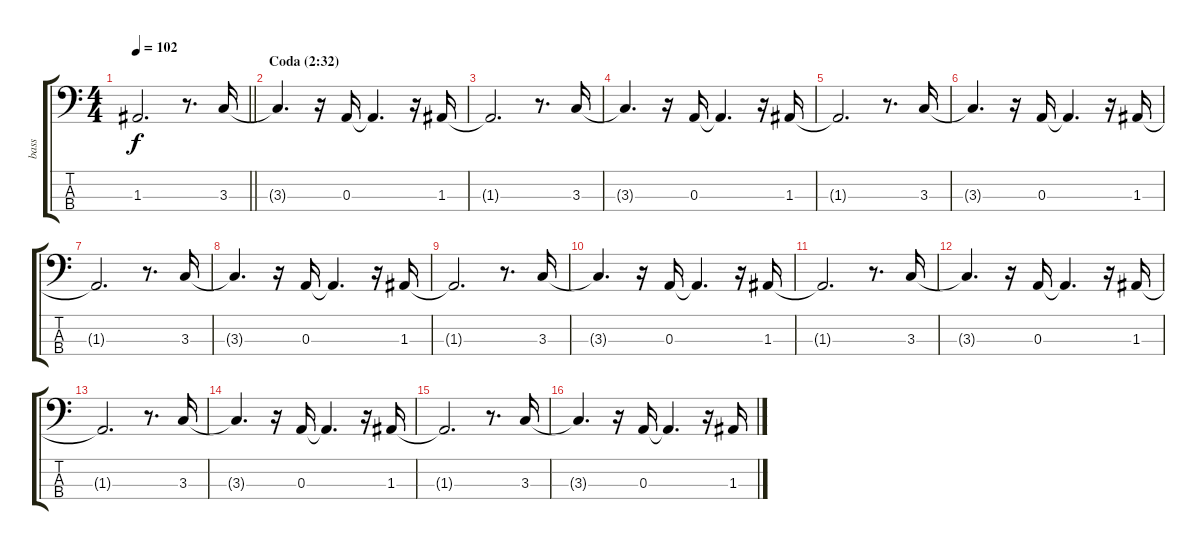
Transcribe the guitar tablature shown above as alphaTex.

\track ("bass" "bass") {instrument electricbassfinger}
\staff {score tabs}
\tuning (G2 D2 A1 E1) {hide}
\ts (4 4)
\tempo 102
\clef f4
\barLineRight lightlight
\ks c
1.3{t}.2{d dy f} r.8{d} 3.3.16 |
\section ("" "Coda (2:32)")
3.3{t}.4{d} r.16 0.3.16 0.3{t}.4{d} r.16 1.3.16 |
1.3{t}.2{d} r.8{d} 3.3.16 |
3.3{t}.4{d} r.16 0.3.16 0.3{t}.4{d} r.16 1.3.16 |
1.3{t}.2{d} r.8{d} 3.3.16 |
3.3{t}.4{d} r.16 0.3.16 0.3{t}.4{d} r.16 1.3.16 |
1.3{t}.2{d} r.8{d} 3.3.16 |
3.3{t}.4{d} r.16 0.3.16 0.3{t}.4{d} r.16 1.3.16 |
1.3{t}.2{d} r.8{d} 3.3.16 |
3.3{t}.4{d} r.16 0.3.16 0.3{t}.4{d} r.16 1.3.16 |
1.3{t}.2{d} r.8{d} 3.3.16 |
3.3{t}.4{d} r.16 0.3.16 0.3{t}.4{d} r.16 1.3.16 |
1.3{t}.2{d} r.8{d} 3.3.16 |
3.3{t}.4{d} r.16 0.3.16 0.3{t}.4{d} r.16 1.3.16 |
1.3{t}.2{d} r.8{d} 3.3.16 |
3.3{t}.4{d} r.16 0.3.16 0.3{t}.4{d} r.16 1.3.16
